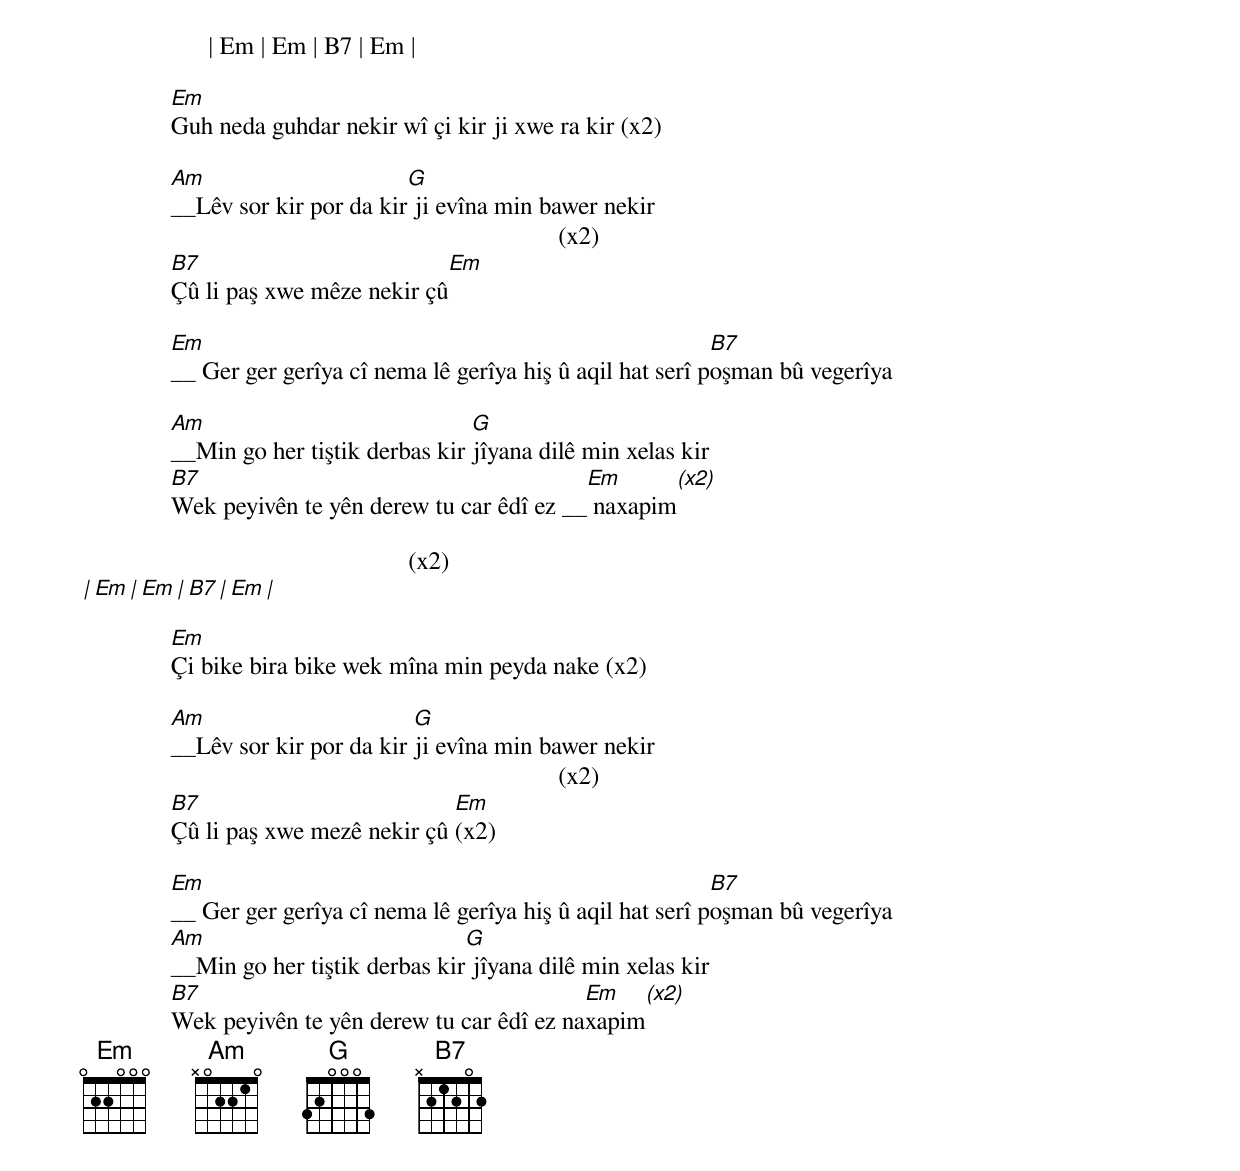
                    | Em | Em | B7 | Em |

              Em
              Guh neda guhdar nekir wî çi kir ji xwe ra kir (x2)

              Am                      G
              __Lêv sor kir por da kir ji evîna min bawer nekir
                                                                            (x2)
              B7                          Em
              Çû li paş xwe mêze nekir çû

              Em                                                       B7
              __ Ger ger gerîya cî nema lê gerîya hiş û aqil hat serî poşman bû vegerîya

              Am                             G
              __Min go her tiştik derbas kir jîyana dilê min xelas kir
              B7                                       Em                          (x2)
              Wek peyivên te yên derew tu car êdî ez __ naxapim

                                                    (x2)
                           | Em | Em | B7 | Em |

              Em
              Çi bike bira bike wek mîna min peyda nake (x2)

              Am                       G
              __Lêv sor kir por da kir ji evîna min bawer nekir
                                                                            (x2)
              B7                          Em
              Çû li paş xwe mezê nekir çû (x2)

              Em                                                       B7
              __ Ger ger gerîya cî nema lê gerîya hiş û aqil hat serî poşman bû vegerîya
              Am                            G
              __Min go her tiştik derbas kir jîyana dilê min xelas kir
              B7                                       Em                  (x2)
              Wek peyivên te yên derew tu car êdî ez naxapim
